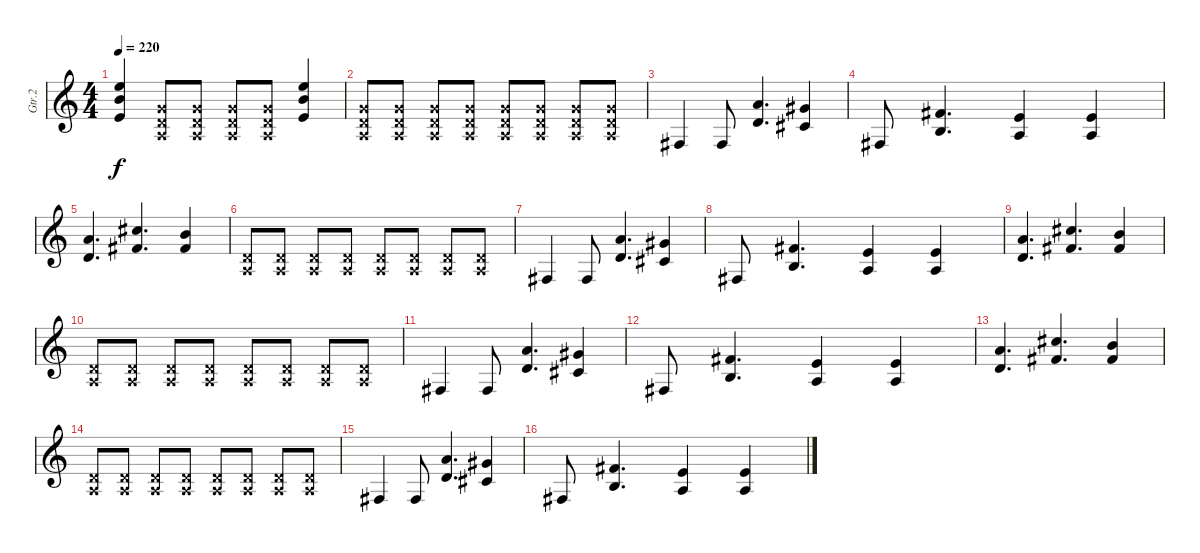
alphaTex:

\track ("Gtr.2" "Gtr.2") {instrument overdrivenguitar}
\staff {score}
\tuning (E4 B3 G3 D3 A2 E2) {hide}
\ts (4 4)
\tempo 220
\clef g2
\ks c
(9.3 9.4 7.5).4{dy f} (0.3{x} 0.4{x} 0.5{x}).8 (0.3{x} 0.4{x} 0.5{x}).8 (0.3{x} 0.4{x} 0.5{x}).8 (0.3{x} 0.4{x} 0.5{x}).8 (9.3 9.4 7.5).4 |
(0.3{x} 0.4{x} 0.5{x}).8 (0.3{x} 0.4{x} 0.5{x}).8 (0.3{x} 0.4{x} 0.5{x}).8 (0.3{x} 0.4{x} 0.5{x}).8 (0.3{x} 0.4{x} 0.5{x}).8 (0.3{x} 0.4{x} 0.5{x}).8 (0.3{x} 0.4{x} 0.5{x}).8 (0.3{x} 0.4{x} 0.5{x}).8 |
2.6.4 2.6.8 (7.4 5.5).4{d} (6.4 4.5).4 |
2.6.8 (4.4 2.5).4{d} (7.5 5.6).4 (7.5 5.6).4 |
(7.4 5.5).4{d} (11.4 9.5).4{d} (9.4 9.5).4 |
(0.4{x} 0.5{x}).8 (0.4{x} 0.5{x}).8 (0.4{x} 0.5{x}).8 (0.4{x} 0.5{x}).8 (0.4{x} 0.5{x}).8 (0.4{x} 0.5{x}).8 (0.4{x} 0.5{x}).8 (0.4{x} 0.5{x}).8 |
2.6.4 2.6.8 (7.4 5.5).4{d} (6.4 4.5).4 |
2.6.8 (4.4 2.5).4{d} (7.5 5.6).4 (7.5 5.6).4 |
(7.4 5.5).4{d} (11.4 9.5).4{d} (9.4 9.5).4 |
(0.4{x} 0.5{x}).8 (0.4{x} 0.5{x}).8 (0.4{x} 0.5{x}).8 (0.4{x} 0.5{x}).8 (0.4{x} 0.5{x}).8 (0.4{x} 0.5{x}).8 (0.4{x} 0.5{x}).8 (0.4{x} 0.5{x}).8 |
2.6.4 2.6.8 (7.4 5.5).4{d} (6.4 4.5).4 |
2.6.8 (4.4 2.5).4{d} (7.5 5.6).4 (7.5 5.6).4 |
(7.4 5.5).4{d} (11.4 9.5).4{d} (9.4 9.5).4 |
(0.4{x} 0.5{x}).8 (0.4{x} 0.5{x}).8 (0.4{x} 0.5{x}).8 (0.4{x} 0.5{x}).8 (0.4{x} 0.5{x}).8 (0.4{x} 0.5{x}).8 (0.4{x} 0.5{x}).8 (0.4{x} 0.5{x}).8 |
2.6.4 2.6.8 (7.4 5.5).4{d} (6.4 4.5).4 |
2.6.8 (4.4 2.5).4{d} (7.5 5.6).4 (7.5 5.6).4
